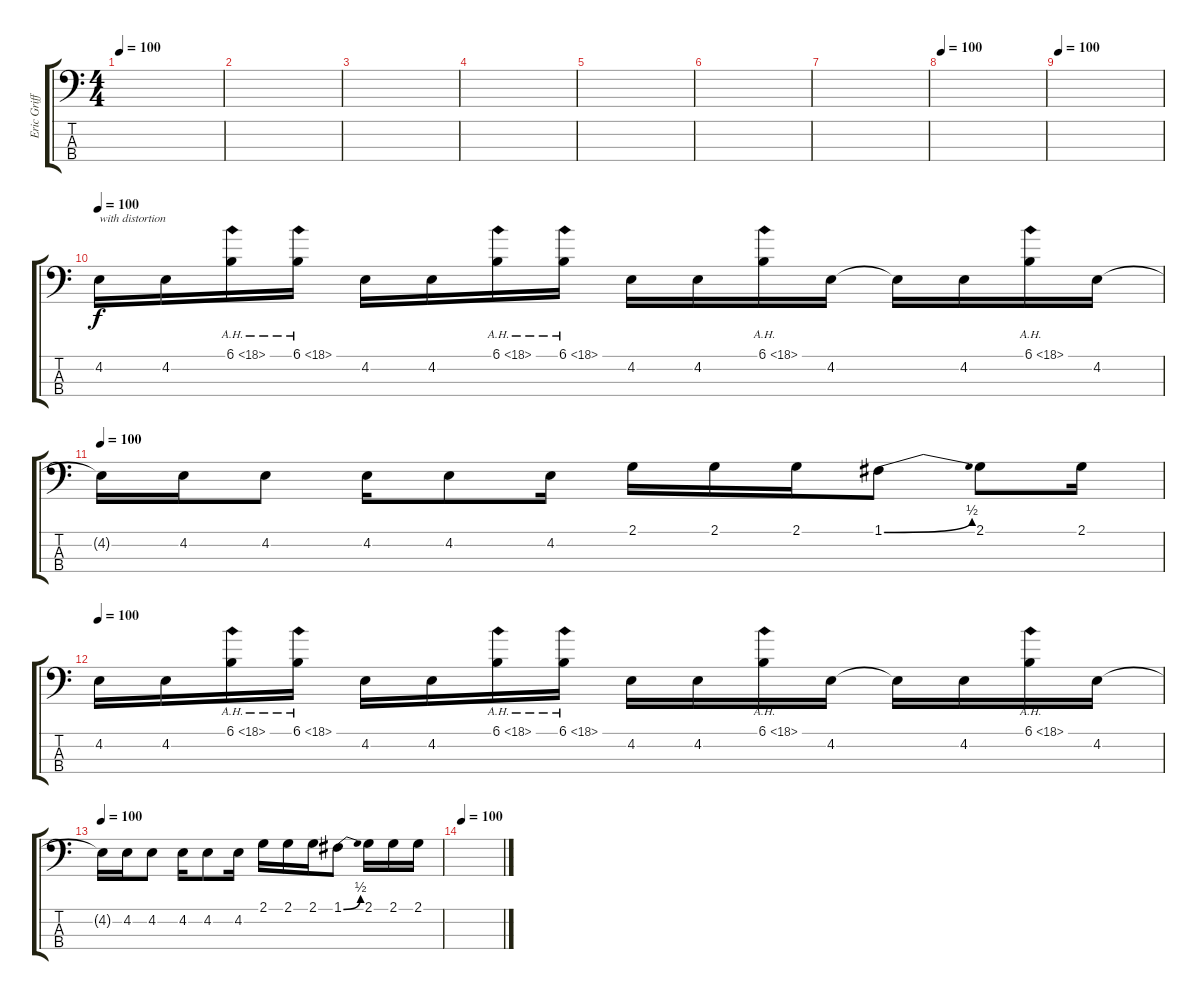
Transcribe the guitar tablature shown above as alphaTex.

\track ("Eric Griffin Distorted" "Eric Griff") {instrument distortionguitar}
\staff {score tabs}
\tuning (F2 C2 G1 C1) {hide}
\ts (4 4)
\tempo 100
\tempo 120
\tempo 100
\clef f4
\ks c
|
|
|
|
|
|
|
\tempo 100
|
\tempo 100
|
\tempo 100
4.2.16{txt "with distortion" volume 16 balance 0 instrument distortionguitar} 4.2.16 6.1{ah 12}.16 6.1{ah 12}.16 4.2.16 4.2.16 6.1{ah 12}.16 6.1{ah 12}.16 4.2.16 4.2.16 6.1{ah 12}.16 4.2.16 4.2{t}.16 4.2.16 6.1{ah 12}.16 4.2.16 |
\tempo 100
4.2{t}.16{volume 16 balance 0 instrument distortionguitar} 4.2.16 4.2.8 4.2.16 4.2.8 4.2.16 2.1.16 2.1.16 2.1.16 1.1{be (bend 0 0 60 2)}.8 2.1.8 2.1.16 |
\tempo 100
4.2.16{volume 16 balance 0 instrument distortionguitar} 4.2.16 6.1{ah 12}.16 6.1{ah 12}.16 4.2.16 4.2.16 6.1{ah 12}.16 6.1{ah 12}.16 4.2.16 4.2.16 6.1{ah 12}.16 4.2.16 4.2{t}.16 4.2.16 6.1{ah 12}.16 4.2.16 |
\tempo 100
4.2{t}.16{volume 16 balance 0 instrument distortionguitar} 4.2.16 4.2.8 4.2.16 4.2.8 4.2.16 2.1.16 2.1.16 2.1.16 1.1{be (bend 0 0 60 2)}.8 2.1.16 2.1.16 2.1.16 |
\tempo 100
